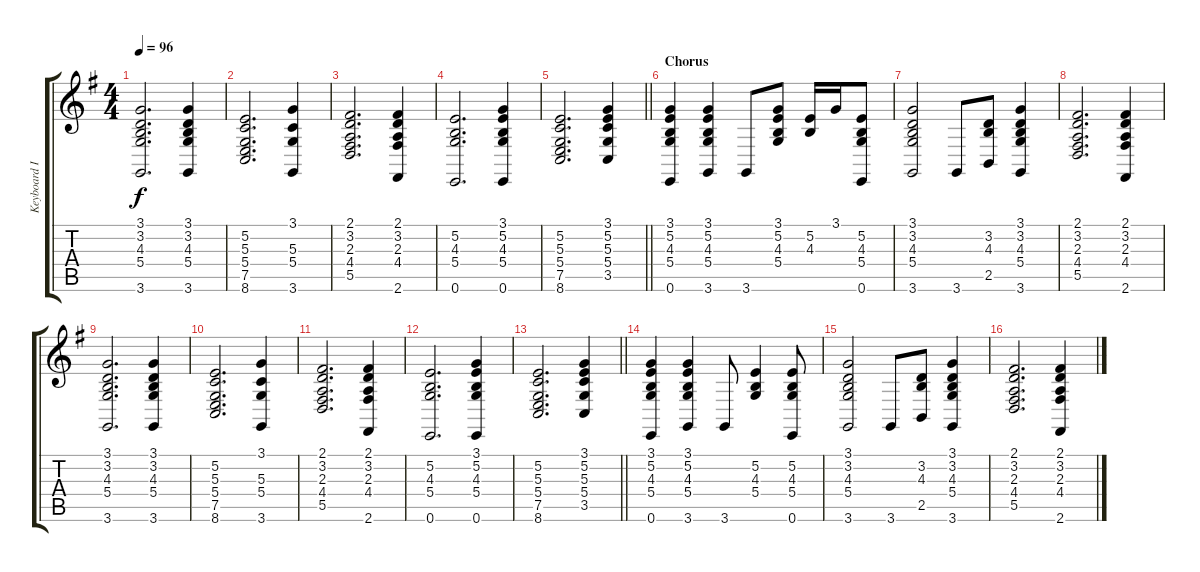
\track ("Keyboard II" "Keyboard I") {instrument electricgrandpiano}
\staff {score tabs}
\tuning (E4 B3 G3 D3 A2 E2) {hide}
\ts (4 4)
\tempo 96
\clef g2
\ks g
(3.1 3.2 4.3 5.4 3.6).2{d dy f} (3.1 3.2 4.3 5.4 3.6).4 |
(5.2 5.3 5.4 7.5 8.6).2{d} (3.1 5.3 5.4 3.6).4 |
(2.1 3.2 2.3 4.4 5.5).2{d} (2.1 3.2 2.3 4.4 2.6).4 |
(5.2 4.3 5.4 0.6).2{d} (3.1 5.2 4.3 5.4 0.6).4 |
\barLineRight lightlight
(5.2 5.3 5.4 7.5 8.6).2{d} (3.1 5.2 5.3 5.4 3.5).4 |
\section ("" "Chorus")
(3.1 5.2 4.3 5.4 0.6).4 (3.1 5.2 4.3 5.4 3.6).4 3.6.8 (3.1 5.2 4.3 5.4).8 (5.2 4.3).16 3.1.16 (5.2 4.3 5.4 0.6).8 |
(3.1 3.2 4.3 5.4 3.6).2 3.6.8 (3.2 4.3 2.5).8 (3.1 3.2 4.3 5.4 3.6).4 |
(2.1 3.2 2.3 4.4 5.5).2{d} (2.1 3.2 2.3 4.4 2.6).4 |
(3.1 3.2 4.3 5.4 3.6).2{d} (3.1 3.2 4.3 5.4 3.6).4 |
(5.2 5.3 5.4 7.5 8.6).2{d} (3.1 5.3 5.4 3.6).4 |
(2.1 3.2 2.3 4.4 5.5).2{d} (2.1 3.2 2.3 4.4 2.6).4 |
(5.2 4.3 5.4 0.6).2{d} (3.1 5.2 4.3 5.4 0.6).4 |
\barLineRight lightlight
(5.2 5.3 5.4 7.5 8.6).2{d} (3.1 5.2 5.3 5.4 3.5).4 |
\section ("" "")
(3.1 5.2 4.3 5.4 0.6).4 (3.1 5.2 4.3 5.4 3.6).4 3.6.8 (5.2 4.3 5.4).4 (5.2 4.3 5.4 0.6).8 |
(3.1 3.2 4.3 5.4 3.6).2 3.6.8 (3.2 4.3 2.5).8 (3.1 3.2 4.3 5.4 3.6).4 |
(2.1 3.2 2.3 4.4 5.5).2{d} (2.1 3.2 2.3 4.4 2.6).4
